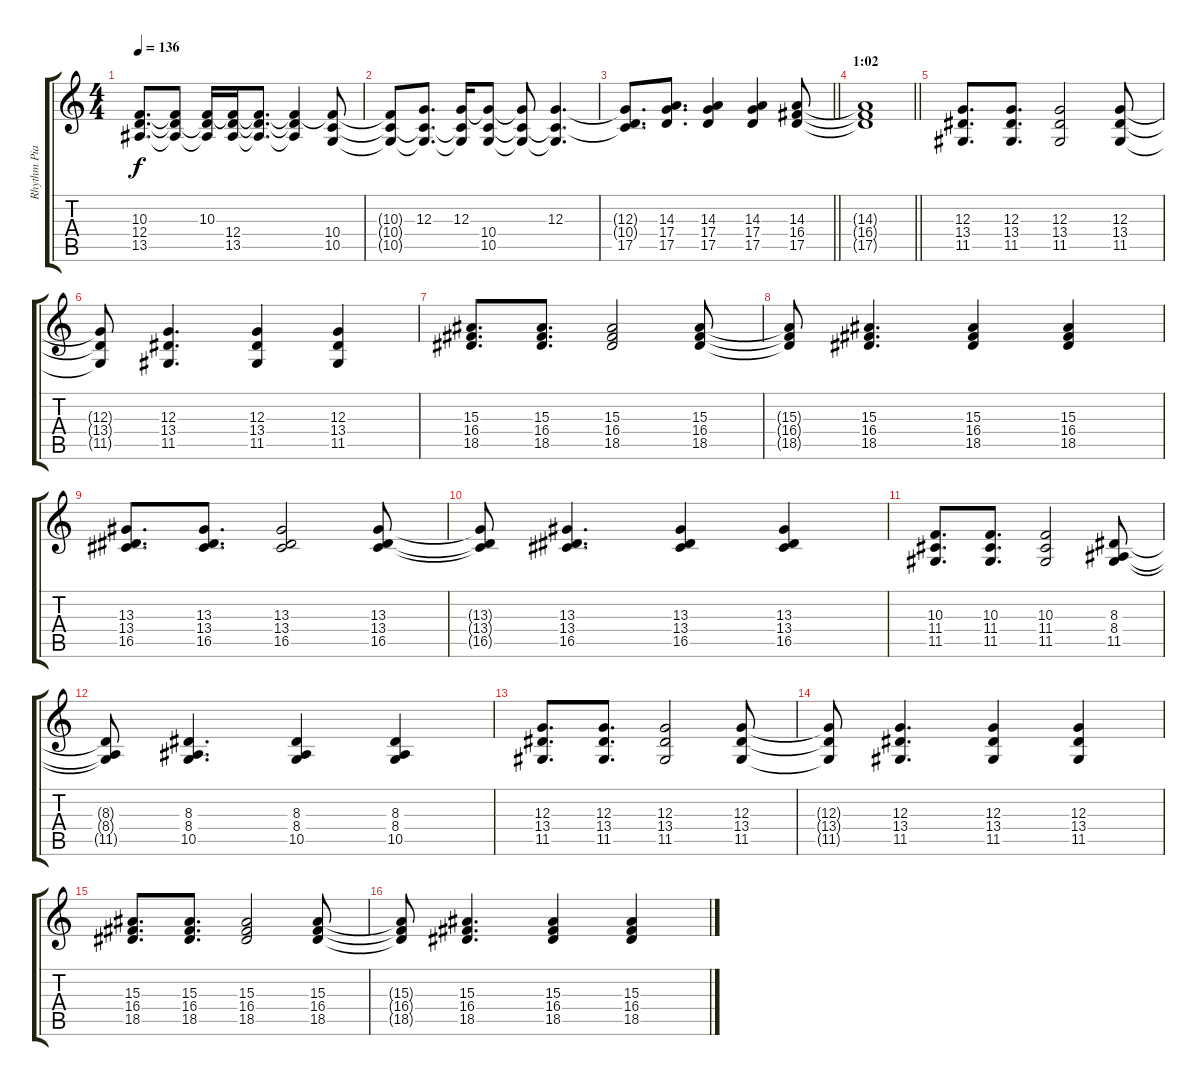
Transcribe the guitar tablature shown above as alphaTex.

\track ("Rhythm Piano" "Rhythm Pia") {instrument brightacousticpiano}
\staff {score tabs}
\tuning (E4 B3 G3 D3 A2 E2) {hide}
\ts (4 4)
\tempo 136
\clef g2
\ks c
(10.3 12.4 13.5).8{d dy f} (10.3{t} 12.4{t} 13.5{t}).8 (10.3 12.4{t} 13.5{t}).16 (10.3{t} 12.4 13.5).16 (10.3{t} 12.4{t} 13.5{t}).8{d} (10.3{t} 12.4{t} 13.5{t}).4 (10.3{t} 10.4 10.5).8 |
(10.3{t} 10.4{t} 10.5{t}).8 (12.3 10.4{t} 10.5{t}).8{d} (12.3 10.4{t} 10.5{t}).16 (12.3{t} 10.4 10.5).8 (12.3{t} 10.4{t} 10.5{t}).8 (12.3 10.4{t} 10.5{t}).4{d} |
\barLineRight lightlight
(12.3{t} 10.4{t} 17.5).8{d} (14.3 17.4 17.5).8{d} (14.3 17.4 17.5).4 (14.3 17.4 17.5).4 (14.3 16.4 17.5).8 |
\section ("" "1:02")
\barLineRight lightlight
(14.3{t} 16.4{t} 17.5{t}).1 |
(12.3 13.4 11.5).8{d} (12.3 13.4 11.5).8{d} (12.3 13.4 11.5).2 (12.3 13.4 11.5).8 |
(12.3{t} 13.4{t} 11.5{t}).8 (12.3 13.4 11.5).4{d} (12.3 13.4 11.5).4 (12.3 13.4 11.5).4 |
(15.3 16.4 18.5).8{d} (15.3 16.4 18.5).8{d} (15.3 16.4 18.5).2 (15.3 16.4 18.5).8 |
(15.3{t} 16.4{t} 18.5{t}).8 (15.3 16.4 18.5).4{d} (15.3 16.4 18.5).4 (15.3 16.4 18.5).4 |
(13.3 13.4 16.5).8{d} (13.3 13.4 16.5).8{d} (13.3 13.4 16.5).2 (13.3 13.4 16.5).8 |
(13.3{t} 13.4{t} 16.5{t}).8 (13.3 13.4 16.5).4{d} (13.3 13.4 16.5).4 (13.3 13.4 16.5).4 |
(10.3 11.4 11.5).8{d} (10.3 11.4 11.5).8{d} (10.3 11.4 11.5).2 (8.3 8.4 11.5).8 |
(8.3{t} 8.4{t} 11.5{t}).8 (8.3 8.4 10.5).4{d} (8.3 8.4 10.5).4 (8.3 8.4 10.5).4 |
(12.3 13.4 11.5).8{d} (12.3 13.4 11.5).8{d} (12.3 13.4 11.5).2 (12.3 13.4 11.5).8 |
(12.3{t} 13.4{t} 11.5{t}).8 (12.3 13.4 11.5).4{d} (12.3 13.4 11.5).4 (12.3 13.4 11.5).4 |
(15.3 16.4 18.5).8{d} (15.3 16.4 18.5).8{d} (15.3 16.4 18.5).2 (15.3 16.4 18.5).8 |
(15.3{t} 16.4{t} 18.5{t}).8 (15.3 16.4 18.5).4{d} (15.3 16.4 18.5).4 (15.3 16.4 18.5).4
